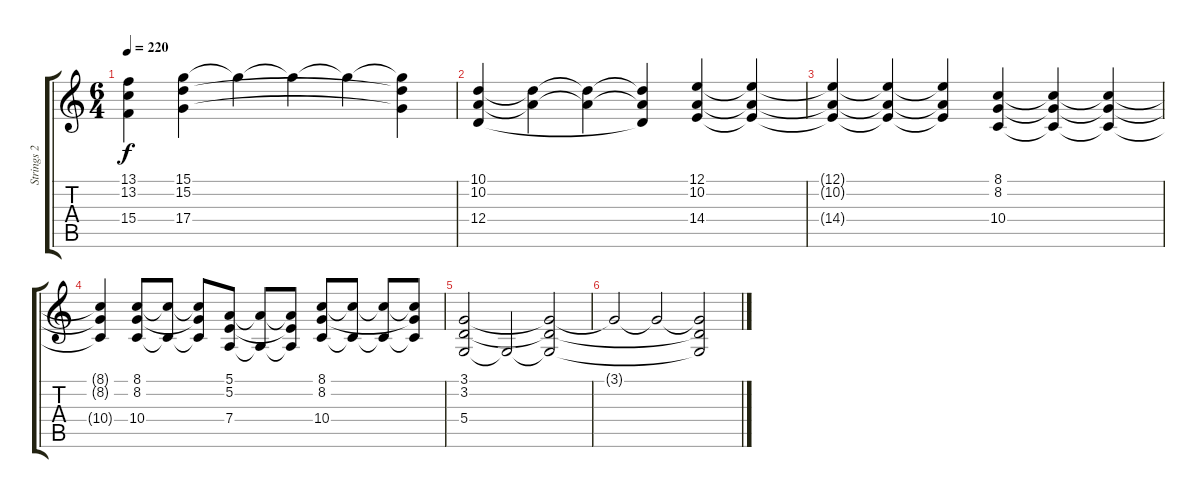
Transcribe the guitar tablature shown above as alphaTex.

\track ("Strings 2" "Strings 2") {instrument stringensemble2}
\staff {score tabs}
\tuning (E4 B3 G3 D3 A2 E2) {hide}
\ts (6 4)
\tempo 220
\clef g2
\ks c
(13.1{t} 13.2{t} 15.4{t}).4{dy f} (15.1 15.2 17.4).4 15.1{t}.4 15.1{t}.4 15.1{t}.4 (15.1{t} 15.2{t} 17.4{t}).4 |
(10.1 10.2 12.4).4 (10.1{t} 10.2{t}).4 (10.1{t} 10.2{t}).4 (10.1{t} 10.2{t} 12.4{t}).4 (12.1 10.2 14.4).4 (12.1{t} 10.2{t} 14.4{t}).4 |
(12.1{t} 10.2{t} 14.4{t}).4 (12.1{t} 10.2{t} 14.4{t}).4 (12.1{t} 10.2{t} 14.4{t}).4 (8.1 8.2 10.4).4 (8.1{t} 8.2{t} 10.4{t}).4 (8.1{t} 8.2{t} 10.4{t}).4 |
(8.1{t} 8.2{t} 10.4{t}).4 (8.1 8.2 10.4).8 (8.1{t} 10.4{t}).8 (8.1{t} 8.2{t} 10.4{t}).8 (5.1 5.2 7.4).8 (5.1{t} 7.4{t}).8 (5.1{t} 5.2{t} 7.4{t}).8 (8.1 8.2 10.4).8 (8.1{t} 10.4{t}).8 (8.1{t} 10.4{t}).8 (8.1{t} 8.2{t} 10.4{t}).8 |
(3.1 3.2 5.4).2 5.4{t}.2 (3.1{t} 3.2{t} 5.4{t}).2 |
3.1{t}.2 3.1{t}.2 (3.1{t} 3.2{t} 5.4{t}).2
